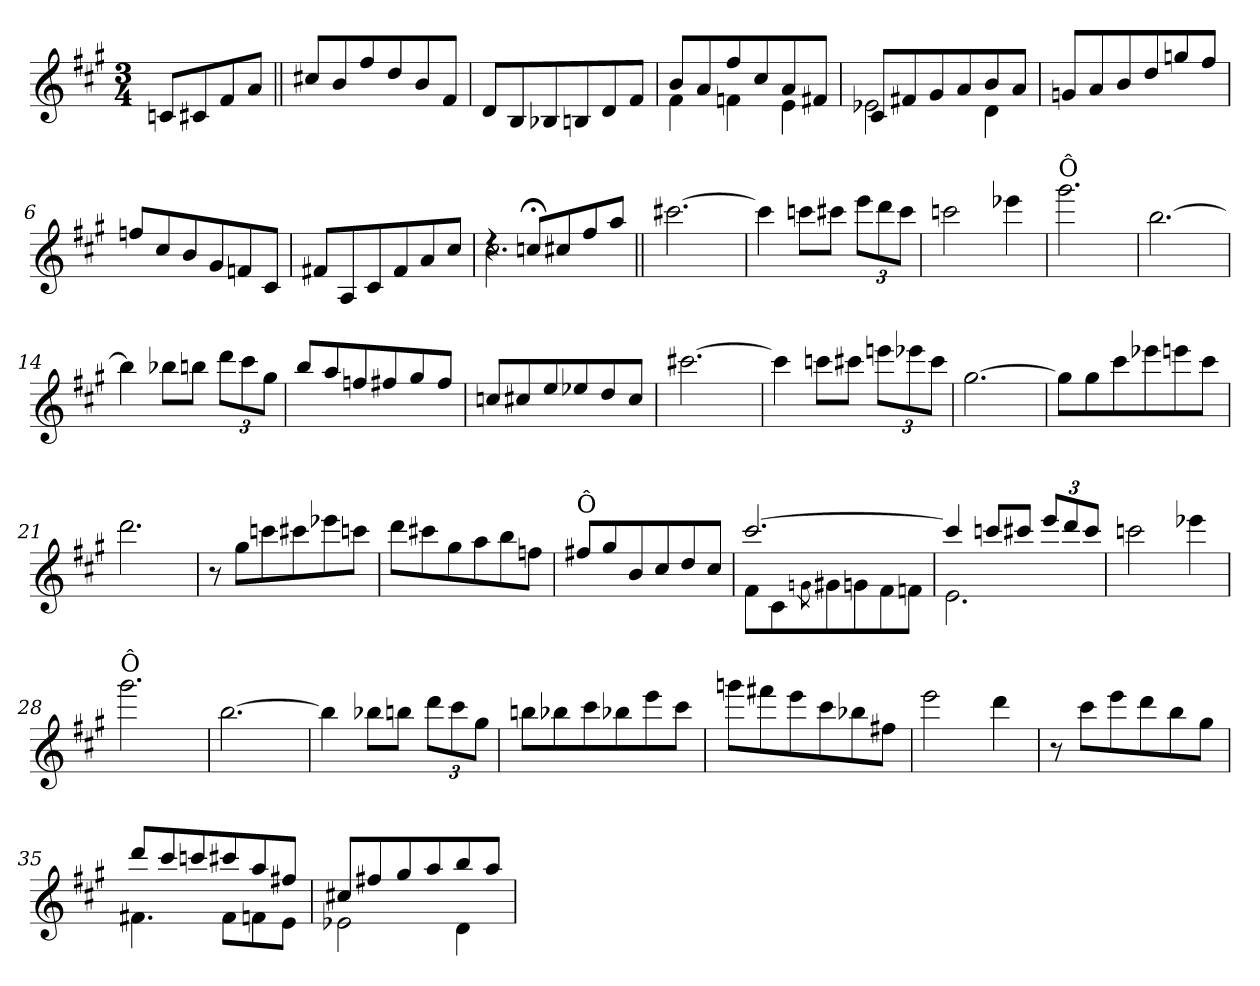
**kern
*part1
*staff1
*clefG2
*k[f#c#g#]
*A:
*M3/4
=
8cn!/L
8c#X!/
8f#!/
8a!/J
=1||
8cc#X!/L
8b!/
8ff#!/
8dd!/
8b!/
8f#!/J
=2
8d!/L
8B!/
8B-X!/
8Bn!/
8d!/
8f#!/J
=3
*^
8b!/L	4f#\
8a!/	.
8ff#!/	4fn\
8cc#!/	.
8a!/	4e\
8f#!/J	.
!!LO:LB:g=z	!!
=4	=4
8c#!/L	2e-X\
8f#X!/	.
8g#!/	.
8a!/	.
8b!/	4d\
8a!/J	.
*v	*v
=5
8gn!/L
8a!/
8b!/
8dd!/
8ggn!/
8ff#!/J
=6
8ffn!/L
8cc#!/
8b!/
8g#!/
8fn!/
8c#!/J
=7
8f#X!/L
8A!/
8c#!/
8f#!/
8a!/
8cc#!/J
=8
*^
4r:dd	2.cc#!\
8ccn;</L	.
8cc#X/	.
8ff#/	.
8aa/J	.
*v	*v
!!LO:LB:g=z
=9||
[2.ccc#X\
=10
4ccc#\]
8cccn\L
8ccc#X\J
12eee\L
12ddd\
12ccc#\J
=11
2cccn\
4eee-X\
=12
!LO:TX:a:t=Ô
2.ggg#\
=13
[2.bb\
!!LO:LB:g=z
=14
4bb\]
8bb-X\L
8bbn\J
12ddd\L
12ccc#\
12gg#\J
=15
8bb/L
8aa/
8ffn/
8ff#X/
8gg#/
8ff#/J
=16
8ccn/L
8cc#X/
8ee/
8ee-X/
8dd/
8cc#/J
=17
[2.ccc#X\
=18
4ccc#\]
8cccn\L
8ccc#X\J
12eeen\L
12eee-X\
12ccc#\J
!!LO:LB:g=z
=19
[2.gg#\
=20
8gg#\L]
8gg#\
8ccc#\
8eee-X\
8eeen\
8ccc#\J
=21
2.ddd\
=22
8r
8gg#\L
8cccn\
8ccc#X\
8eee-X\
8cccn\J
=23
8ddd\L
8ccc#X\
8gg#\
8aa\
8bb\
8ffn\J
!!LO:LB:g=z
=24
!LO:TX:a:t=Ô
8ff#X/L
8gg#/
8b/
8cc#/
8dd/
8cc#/J
=25
*^
[>2.ccc#/	8f#\L
.	8c#\
.	8qgn\
.	8g#X\
.	8gn\
.	8f#\
.	8fn\J
=26	=26
4ccc#/]	2.e\
8cccn/L	.
8ccc#X/J	.
12eee/L	.
12ddd/	.
12ccc#/J	.
*v	*v
=27
2cccn\
4eee-X\
!!LO:LB:g=z
=28
!LO:TX:a:t=Ô
2.ggg#\
=29
[2.bb\
=30
4bb\]
8bb-X\L
8bbn\J
12ddd\L
12ccc#\
12gg#\J
=31
8bbn\L
8bb-X\
8ccc#\
8bb-X\
8eee\
8ccc#\J
=32
8gggn\L
8fff#X\
8eee\
8ccc#\
8bb-X\
8ff#X\J
!!LO:LB:g=z
=33
2eee\
4ddd\
=34
8r
8ccc#\L
8eee\
8ddd\
8bb\
8gg#\J
=35
*^
8ddd/L	4.f#X\
8ccc#/	.
8cccn/	.
8ccc#X/	8f#\L
8aa/	8fn\
8ff#X/J	8e\J
=36	=36
8cc#X/L	2e-X\
8ff#X/	.
8gg#/	.
8aa/	.
8bb/	4d\
8aa/J	.
*v	*v
=
*-
